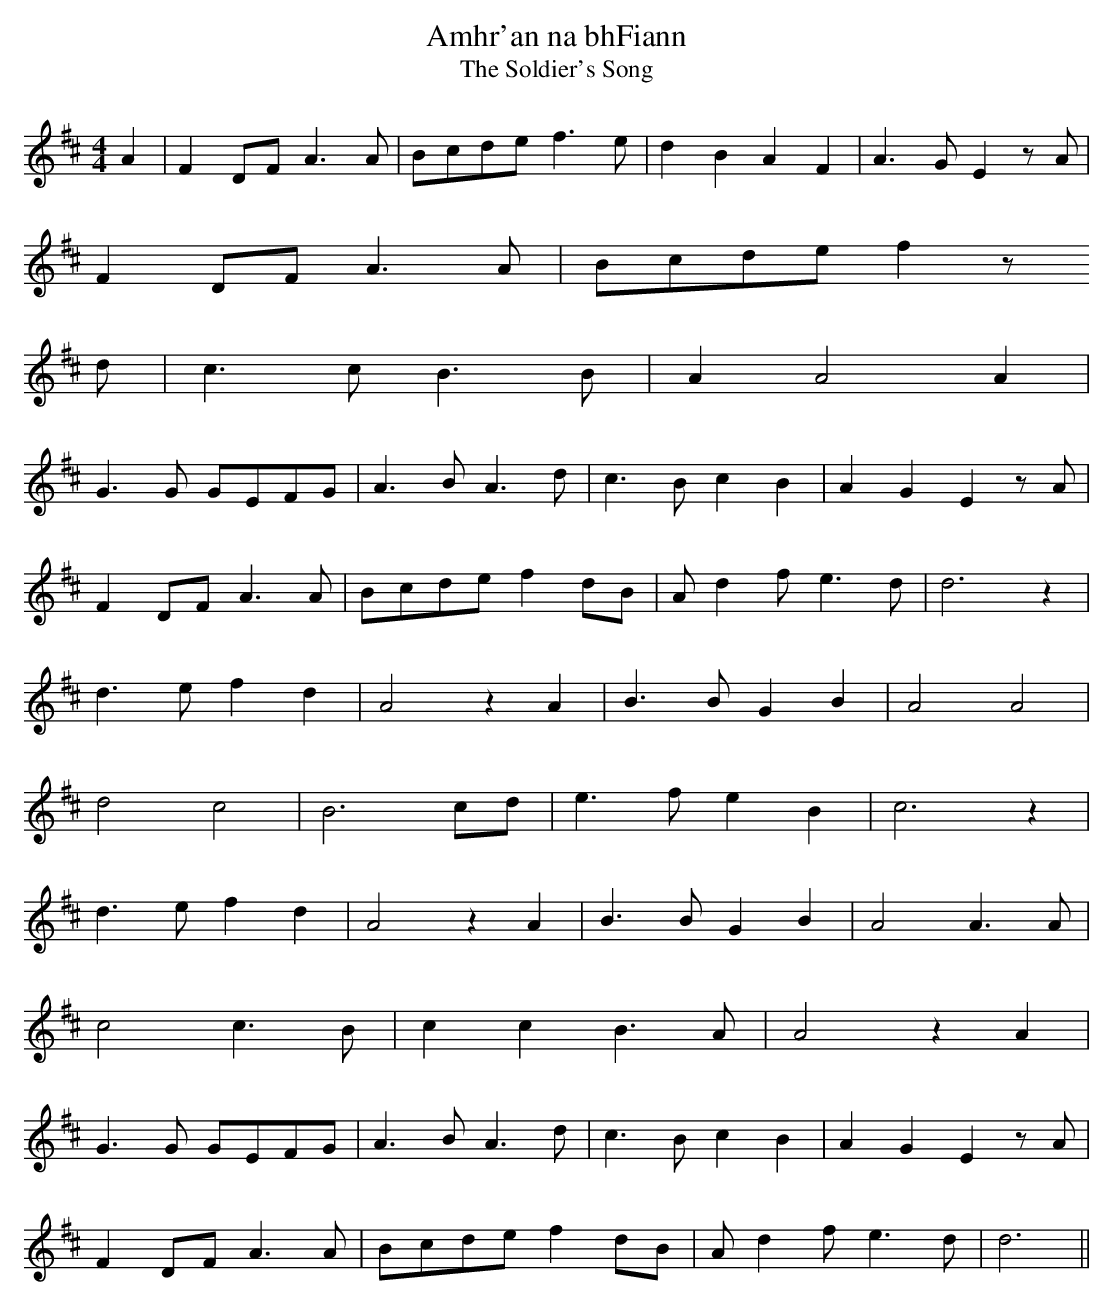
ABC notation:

X:1
T:Amhr'an na bhFiann
T:The Soldier's Song
M:4/4
K:D
A2 | F2 DF A3 A | Bcde f3 e | d2 B2 A2 F2 | A3 G E2 z A |
F2 DF A3 A | Bcde f2 z
 d | c3 c B3 B | A2 A4 A2 |
G3 G GEFG | A3 B A3 d | c3 B c2 B2 | A2 G2 E2 z A |
F2 DF A3 A | Bcde f2 dB | A d2 f e3 d | d6 z2 |
d3 e f2 d2 | A4 z2 A2 | B3 B G2 B2 | A4 A4 |
d4 c4 | B6 cd | e3 f e2 B2 | c6 z2 |
d3 e f2 d2 | A4 z2 A2 | B3 B G2 B2 | A4 A3 A |
c4 c3 B | c2 c2 B3 A | A4 z2 A2 |
G3 G GEFG | A3 B A3 d | c3 B c2 B2 | A2 G2 E2 z A |
F2 DF A3 A | Bcde f2 dB | A d2 f e3 d | d6 ||**
